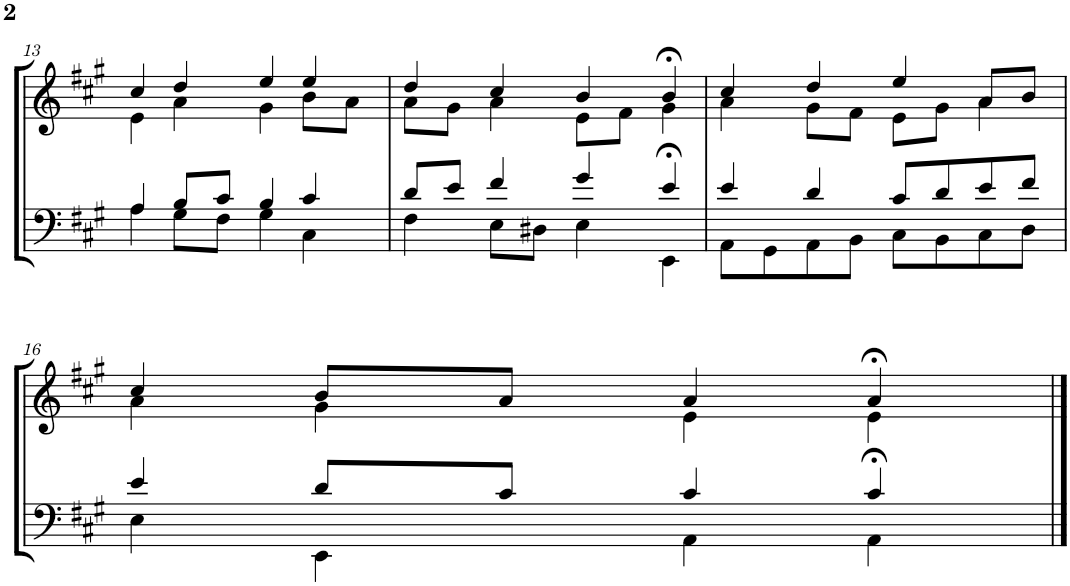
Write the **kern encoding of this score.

**kern	**kern
*part2	*part1
*staff2	*staff1
*I"Tenor/Baß	*I"Sopran/Alt
!!LO:PB:g=z
*clefF4	*clefG2
*k[f#c#g#]	*k[f#c#g#]
*M4/4	*M4/4
=13	=13
*^	*^
4A/	4A\	4cc#/	4e\
8B/L	8G#\L	4dd/	4a\
8c#/J	8F#\J	.	.
4B/	4G#\	4ee/	4g#\
4c#/	4C#\	4ee/	8b\L
.	.	.	8a\J
=14	=14	=14	=14
8d/L	4F#\	4dd/	8a\L
8e/J	.	.	8g#\J
4f#/	8E\L	4cc#/	4a\
.	8D#X\J	.	.
4g#/	4E\	4b/	8e\L
.	.	.	8f#\J
4e/	4EE>\	4b>/	4g#\
=15	=15	=15	=15
4e/	8AA\L	4cc#/	4a\
.	8GG#\	.	.
4d/	8AA\	4dd/	8g#\L
.	8BB\J	.	8f#\J
8c#/L	8C#\L	4ee/	8e\L
8d/	8BB\	.	8g#\J
8e/	8C#\	8a/L	4a\
8f#/J	8D\J	8b/J	.
!!LO:LB:g=z	!!
=16	=16	=16	=16
4e/	4E\	4cc#/	4a\
8d/L	4EE\	8b/L	4g#\
8c#/J	.	8a/J	.
4c#/	4AA\	4a/	4e\
4c#/	4AA>\	4a>/	4e\
*v	*v	*	*
*	*v	*v
==	==
*-	*-
